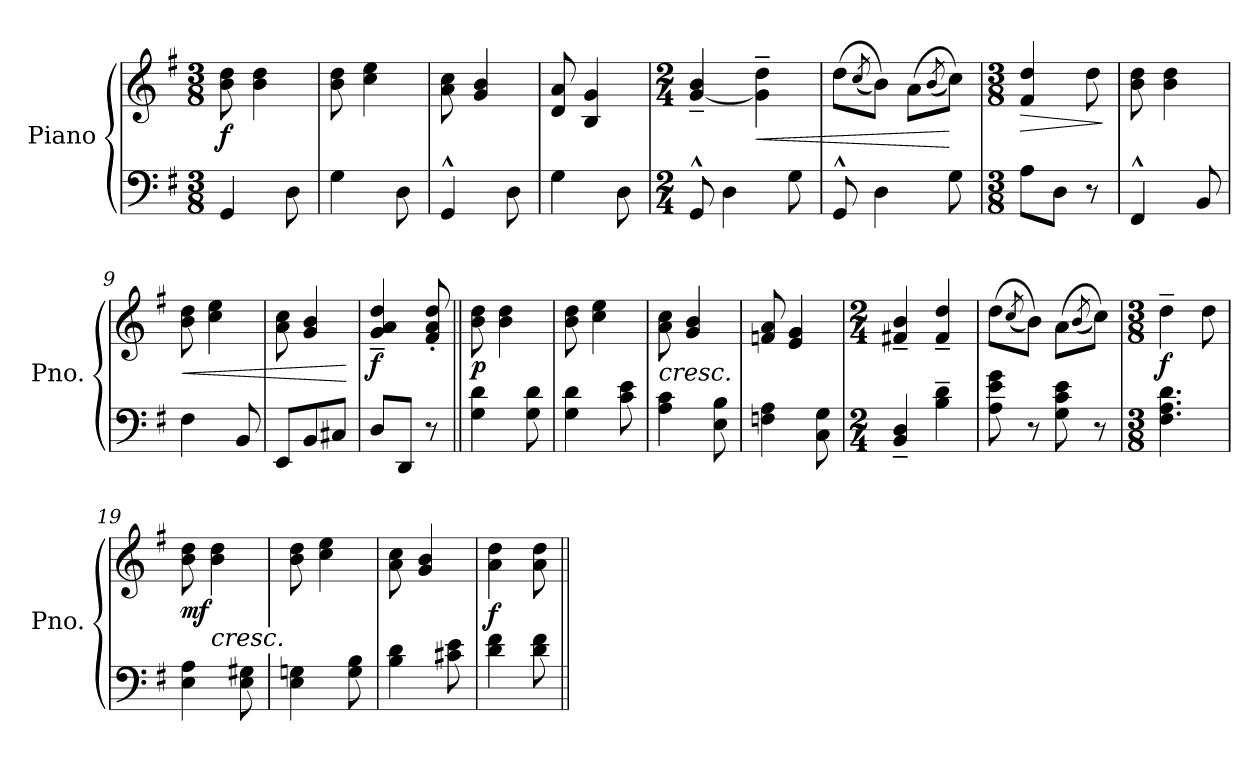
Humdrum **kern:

**kern	**kern	**dynam
*part1	*part1	*part1
*staff2	*staff1	*staff1/2
*I"Piano	*	*
*I'Pno.	*	*
*clefF4	*clefG2	*
*k[f#]	*k[f#]	*
*M3/8	*M3/8	*
*MM70	*MM70	*
=1	=1	=1
!	!	!LO:DY:b
4GG/	8b\ 8dd\	f
.	4b\ 4dd\	.
8D\	.	.
=2	=2	=2
4G\	8b\ 8dd\	.
.	4cc\ 4ee\	.
8D\	.	.
=3	=3	=3
4GG^^/	8a\ 8cc\	.
.	4g/ 4b/	.
8D\	.	.
=4	=4	=4
4G\	8d/ 8a/	.
.	4B/ 4g/	.
8D\	.	.
=5	=5	=5
*M2/4	*M2/4	*
8GG^^/	[4g/~ 4b/~	.
4D\	.	.
!	!	!LO:HP:b
.	4g\]~ 4dd\~	<
8G\	.	.
=6	=6	=6
8GG^^/	(>8dd\L	.
.	(<8qcc/	.
4D\	8b\J))	.
.	(>8a\L	.
.	(<8qb/	.
8G\	8cc\J))	[
=7	=7	=7
*M3/8	*M3/8	*
!	!	!LO:HP:b
8A\L	4f#/ 4dd/	>
8D\J	.	.
8r	8dd\	.
.	.	]
!!LO:LB:g=z
=8	=8	=8
4FF#^^/	8b\ 8dd\	.
.	4b\ 4dd\	.
8BB/	.	.
=9	=9	=9
!	!	!LO:HP:b
4F#\	8b\ 8dd\	<
.	4cc\ 4ee\	.
8BB/	.	.
=10	=10	=10
8EE/L	8a\ 8cc\	.
8BB/	4g/ 4b/	.
8C#X/J	.	.
.	.	[
=11	=11	=11
!	!	!LO:DY:b
8D/L	4g/~ 4a/~ 4dd/~	f
8DD/J	.	.
8r	8f#/' 8a/' 8dd/'	.
=12||	=12||	=12||
!	!	!LO:DY:b
4G\ 4d\	8b\ 8dd\	p
.	4b\ 4dd\	.
8G\ 8d\	.	.
=13	=13	=13
4G\ 4d\	8b\ 8dd\	.
.	4cc\ 4ee\	.
8c\ 8e\	.	.
=14	=14	=14
!	!LO:TX:b:i:t=cresc.	!
4A\ 4c\	8a\ 8cc\	.
.	4g/ 4b/	.
8E\ 8B\	.	.
=15	=15	=15
4Fn\ 4A\	8fn/ 8a/	.
.	4e/ 4g/	.
8C\ 8G\	.	.
!!LO:LB:g=z
=16	=16	=16
*M2/4	*M2/4	*
4BB/~ 4D/~	4f#X/~ 4b/~	.
4B\~ 4d\~	4f#/~ 4dd/~	.
=17	=17	=17
8A\ 8e\ 8g\	(>8dd\L	.
.	(<8qcc/	.
8r	8b\J))	.
8G\ 8c\ 8e\	(>8a\L	.
.	(<8qb/	.
8r	8cc\J))	.
=18	=18	=18
*M3/8	*M3/8	*
!	!	!LO:DY:b
4.F#\ 4.A\ 4.d\	4dd~\	f
.	8dd\	.
=19	=19	=19
!	!	!LO:DY:b
4E\ 4A\	8b\ 8dd\	mf
!	!LO:TX:b:i:t=cresc.	!
.	4b\ 4dd\	.
8E\ 8G#X\	.	.
=20	=20	=20
4E\ 4Gn\	8b\ 8dd\	.
.	4cc\ 4ee\	.
8G\ 8B\	.	.
=21	=21	=21
4B\ 4d\	8a\ 8cc\	.
.	4g/ 4b/	.
8c#X\ 8e\	.	.
=22	=22	=22
!	!	!LO:DY:b
4d\ 4f#\	4a\ 4dd\	f
8d\ 8f#\	8a\ 8dd\	.
=||	=||	=||
*-	*-	*-
